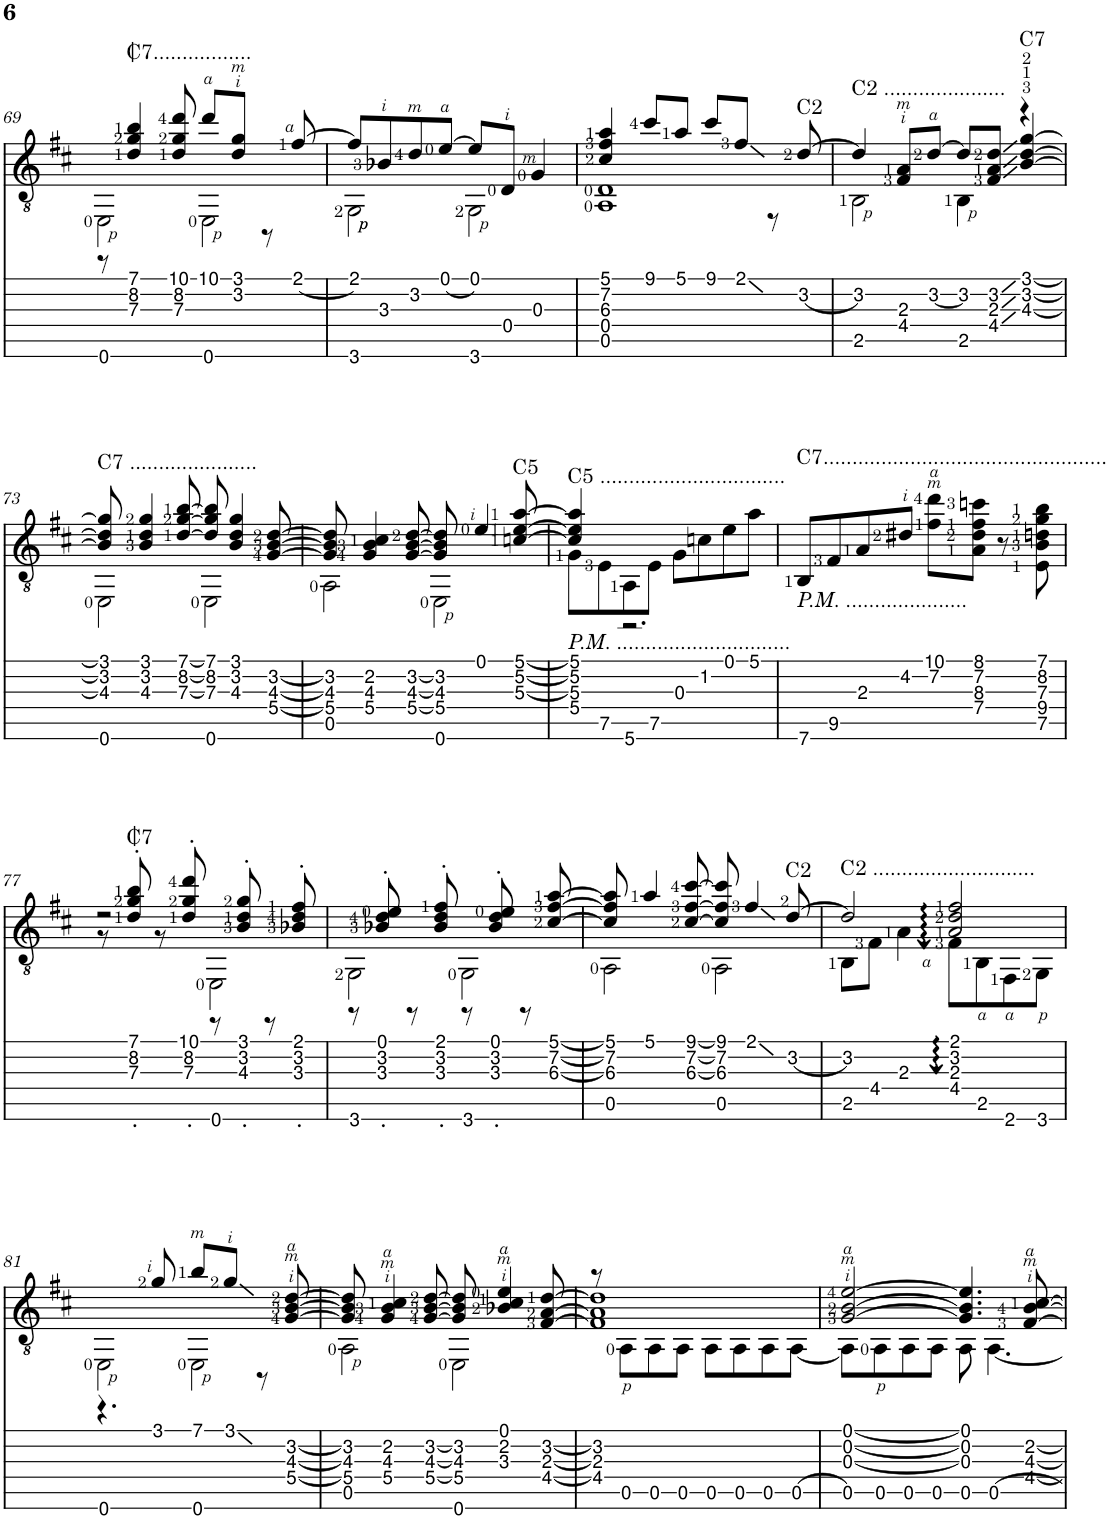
**kern	**kern
*part1	*part1
*staff2	*staff1
*I"Chitarra classica	*
*I'Chit. cl.	*
!!LO:PB:g=z
*	*clefGv2
*k[f#c#]	*k[f#c#]
*M2/2	*M2/2
*met(c|)	*met(c|)
=69	=69
*^	*^
2EE	8r	2EE\	8r
!	!	!	!LO:TX:a:t=C7.................
!	!	!	!LO:TX:a:t=|
.	4d 4g 4b	.	4d/ 4g/ 4b/
.	8d 8g 8dd	.	8d/ 8g/ 8dd/
2EE	8ddL	2EE\	8dd/L
.	8d\ 8g\J	.	8d/ 8g/J
.	8r	.	8r
.	[8f#	.	[8f#/
=70	=70	=70	=70
2GG	8f#L]	2GG\	8f#/L]
.	8B-	.	8B-X/
.	8d	.	8d/
.	[8eJ	.	[8e/J
2GG	8eL]	2GG\	8e/L]
.	8DJ	.	8D/J
.	4G	.	4G/
=71	=71	=71	=71
1AA 1D	4c# 4f# 4a	1AA 1D	4c#/ 4f#/ 4a/
.	8cc#L	.	8cc#/L
.	8aJ	.	8a/J
.	8cc#L	.	8cc#/L
.	8f#J	.	8f#/J
.	8r	.	8r
!	!	!	!LO:TX:a:t=C2
.	[8d	.	[8d/
=72	=72	=72	=72
!	!	!LO:TX:a:t=C2 .....................	!
2BB	4d]	2BB\	4d/]
.	8F#\ 8A\L	.	8F#/ 8A/L
.	[8dJ	.	[8d/J
4BB	8dL]	4BB\	8d/L]
.	8F#\ 8A\ 8d\J	.	8F#/ 8A/ 8d/J
!	!	!LO:TX:a:t=C7	!
4r	[4B [4d [4g	4r	[4B/ [4d/ [4g/
!!LO:LB:g=z	!!
=73	=73	=73	=73
!	!	!LO:TX:a:t=C7 ......................	!
2EE	8B] 8d] 8g]	2EE\	8B/] 8d/] 8g/]
.	4B 4d 4g	.	4B/ 4d/ 4g/
.	[8d [8g [8b	.	[8d/ [8g/ [8b/
2EE	8d] 8g] 8b]	2EE\	8d/] 8g/] 8b/]
.	4B 4d 4g	.	4B/ 4d/ 4g/
.	[8G [8B [8d	.	[8G/ [8B/ [8d/
=74	=74	=74	=74
2AA	8G] 8B] 8d]	2AA\	8G/] 8B/] 8d/]
.	4G 4B 4c#	.	4G/ 4B/ 4c#/
.	[8G [8B [8d	.	[8G/ [8B/ [8d/
2EE	8G] 8B] 8d]	2EE\	8G/] 8B/] 8d/]
.	4e	.	4e/
!	!	!	!LO:TX:a:t=C5
.	[8c [8e [8a	.	[8cn/ [8e/ [8a/
=75	=75	=75	=75
!	!	!LO:TX:b:i:t=P.M. ..............................	!
!	!	!LO:TX:a:t=C5 ................................	!
8GL	4c] 4e] 4a]	8G\L	4c/] 4e/] 4a/]
8E	.	8E\	.
8AA	2.r	8AA\	2.r
8EJ	.	8E\J	.
8GL	.	8G\L	.
8c	.	8cn\	.
8e	.	8e\	.
8aJ	.	8a\J	.
*v	*v	*	*
*	*v	*v
=76	=76
!	!LO:TX:b:i:t=P.M. .....................
!	!LO:TX:a:t=C7.................................................
8BBL	8BB/L
8F#	8F#/
8A	8A/
8d#J	8d#X/J
8f#\ 8dd\L	8f#\ 8dd\L
8A\ 8d#\ 8f#\ 8cc\J	8A\ 8d#\ 8f#\ 8ccn\J
8r	8r
8E 8B 8d 8g 8b	8E\ 8B\ 8dn\ 8g\ 8b\
!!LO:LB:g=z
=77	=77
*^	*^
2r	8r	2r	8r
!	!	!	!LO:TX:a:t=C7
!	!	!	!LO:TX:a:t=|
.	8d' 8g' 8b'	.	8d/'> 8g/'> 8b/'>
.	8r	.	8r
.	8d' 8g' 8dd'	.	8d/'> 8g/'> 8dd/'>
2EE	8r	2EE\	8r
.	8B' 8d' 8g'	.	8B/'> 8d/'> 8g/'>
.	8r	.	8r
.	8B-' 8d' 8f#'	.	8B-X/'> 8d/'> 8f#/'>
=78	=78	=78	=78
2GG	8r	2GG\	8r
.	8B-' 8d' 8e'	.	8B-X/'> 8d/'> 8e/'>
.	8r	.	8r
.	8B-' 8d' 8f#'	.	8B-/'> 8d/'> 8f#/'>
2GG	8r	2GG\	8r
.	8B-' 8d' 8e'	.	8B-/'> 8d/'> 8e/'>
.	8r	.	8r
.	[8c# [8f# [8a	.	[8c#/ [8f#/ [8a/
=79	=79	=79	=79
2AA	8c#] 8f#] 8a]	2AA\	8c#/] 8f#/] 8a/]
.	4a	.	4a/
.	[8c# [8f# [8cc#	.	[8c#/ [8f#/ [8cc#/
2AA	8c#] 8f#] 8cc#]	2AA\	8c#/] 8f#/] 8cc#/]
.	4f#	.	4f#/
!	!	!	!LO:TX:a:t=C2
.	[8d	.	[8d/
=80	=80	=80	=80
!	!	!LO:TX:a:t=C2 ............................	!
8BBL	2d]	8BB\L	2d/]
8F#J	.	8F#\J	.
4A	.	4A\	.
8F#L	2A: 2d: 2f#:	8F#\L	2A/: 2d/: 2f#/:
8BB	.	8BB\	.
8FF#	.	8FF#\	.
8GGJ	.	8GG\J	.
!!LO:LB:g=z	!!
=81	=81	=81	=81
2EE	4.r	2EE\	4.r
.	8g	.	8g/
2EE	8bL	2EE\	8b/L
.	8gJ	.	8g/J
.	8r	.	8r
.	[8G [8B [8d	.	[8G/ [8B/ [8d/
=82	=82	=82	=82
2AA	8G] 8B] 8d]	2AA\	8G/] 8B/] 8d/]
.	4G 4B 4c#	.	4G/ 4B/ 4c#/
.	[8G [8B [8d	.	[8G/ [8B/ [8d/
2EE	8G] 8B] 8d]	2EE\	8G/] 8B/] 8d/]
.	4B- 4c# 4e	.	4B-X/ 4c#/ 4e/
.	[8F# [8A [8d	.	[8F#/ [8A/ [8d/
=83	=83	=83	=83
8r	1F#] 1A] 1d]	8r	1F#] 1A] 1d]
8AAL	.	8AA\L	.
8AA	.	8AA\	.
8AAJ	.	8AA\J	.
8AAL	.	8AA\L	.
8AA	.	8AA\	.
8AA	.	8AA\	.
[8AAJ	.	[8AA\J	.
=84	=84	=84	=84
8AAL]	[2G [2B [2e	8AA\L]	[2G/ [2B/ [2e/
8AA	.	8AA\	.
8AA	.	8AA\	.
8AAJ	.	8AA\J	.
8AA	4.G] 4.B] 4.e]	8AA\	4.G/] 4.B/] 4.e/]
[4.AA	.	[4.AA\	.
.	[8F# [8B [8c#	.	[8F#/ [8B/ [8c#/
*v	*v	*	*
*	*v	*v
=	=
*-	*-
